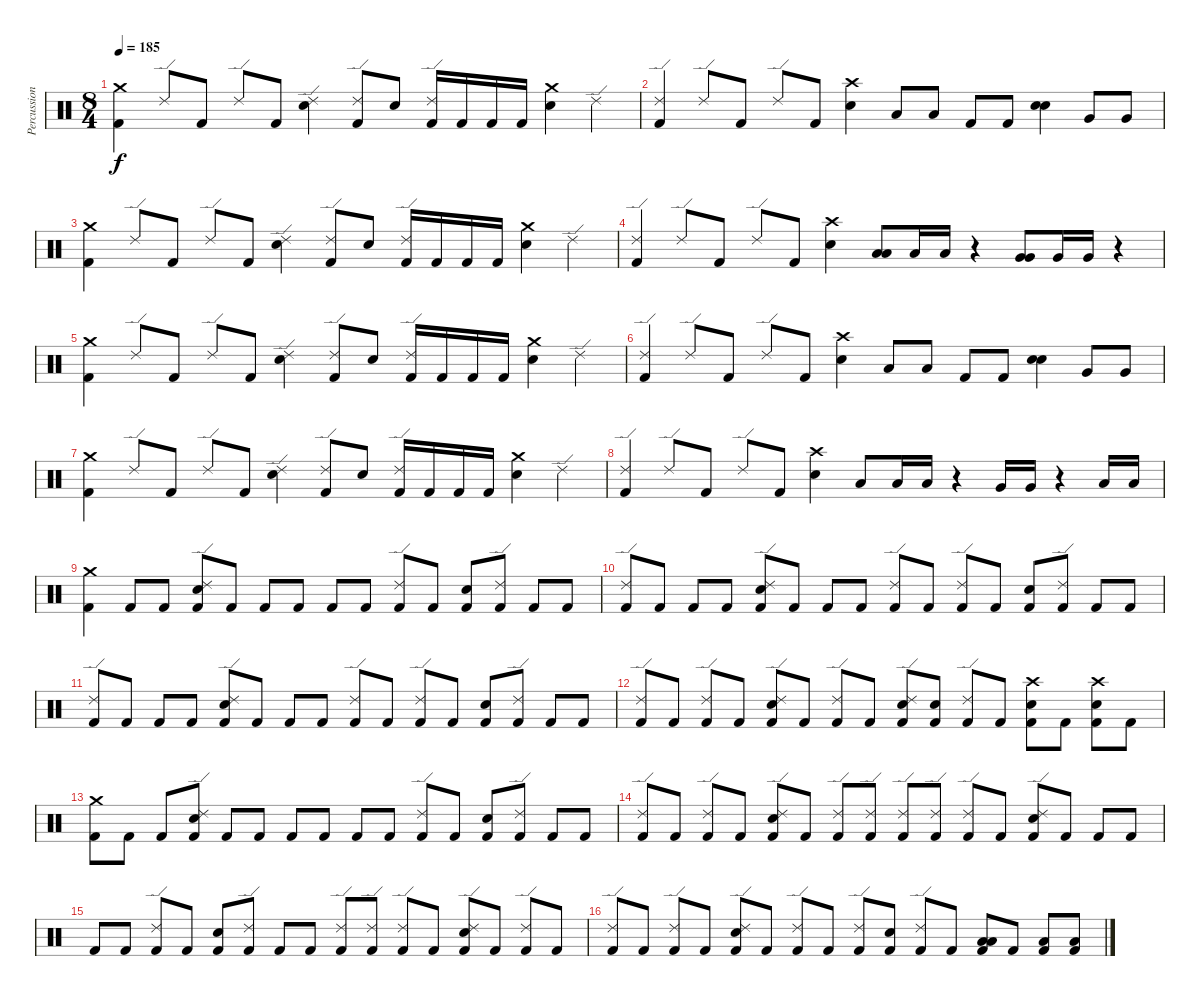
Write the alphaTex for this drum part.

\track ("Percussion" "Percussion") {instrument percussion}
\staff {score}
\articulation defaults
\ts (8 4)
\tempo 185
\clef neutral
\ks c
("Crash medium (hit)" "Kick (hit) 2").4{dy f} "Ride (edge) 2".8 "Kick (hit) 2".8 "Ride (edge) 2".8 "Kick (hit) 2".8 ("Ride (edge) 2" "Electric Snare (hit)").4 ("Ride (edge) 2" "Kick (hit) 2").8 "Electric Snare (hit)".8 ("Ride (edge) 2" "Kick (hit) 2").16 "Kick (hit) 2".16 "Kick (hit) 2".16 "Kick (hit) 2".16 ("Crash medium (hit)" "Electric Snare (hit)").4 "Ride (edge) 2".4 |
("Ride (edge) 2" "Kick (hit) 2").4 "Ride (edge) 2".8 "Kick (hit) 2".8 "Ride (edge) 2".8 "Kick (hit) 2".8 ("Crash high (hit)" "Electric Snare (hit)").4 "Low Tom (hit)".8 "Low Tom (hit)".8 "Kick (hit) 2".8 "Kick (hit) 2".8 ("Electric Snare (hit)" "Electric Snare (hit)").4 "Very Low Tom (hit)".8 "Very Low Tom (hit)".8 |
("Crash medium (hit)" "Kick (hit) 2").4 "Ride (edge) 2".8 "Kick (hit) 2".8 "Ride (edge) 2".8 "Kick (hit) 2".8 ("Ride (edge) 2" "Electric Snare (hit)").4 ("Ride (edge) 2" "Kick (hit) 2").8 "Electric Snare (hit)".8 ("Ride (edge) 2" "Kick (hit) 2").16 "Kick (hit) 2".16 "Kick (hit) 2".16 "Kick (hit) 2".16 ("Crash medium (hit)" "Electric Snare (hit)").4 "Ride (edge) 2".4 |
("Ride (edge) 2" "Kick (hit) 2").4 "Ride (edge) 2".8 "Kick (hit) 2".8 "Ride (edge) 2".8 "Kick (hit) 2".8 ("Crash high (hit)" "Electric Snare (hit)").4 ("Low Tom (hit)" "Low Tom (hit)").8 "Low Tom (hit)".16 "Low Tom (hit)".16 r.4 ("Very Low Tom (hit)" "Very Low Tom (hit)").8 "Very Low Tom (hit)".16 "Very Low Tom (hit)".16 r.4 |
("Crash medium (hit)" "Kick (hit) 2").4 "Ride (edge) 2".8 "Kick (hit) 2".8 "Ride (edge) 2".8 "Kick (hit) 2".8 ("Ride (edge) 2" "Electric Snare (hit)").4 ("Ride (edge) 2" "Kick (hit) 2").8 "Electric Snare (hit)".8 ("Ride (edge) 2" "Kick (hit) 2").16 "Kick (hit) 2".16 "Kick (hit) 2".16 "Kick (hit) 2".16 ("Crash medium (hit)" "Electric Snare (hit)").4 "Ride (edge) 2".4 |
("Ride (edge) 2" "Kick (hit) 2").4 "Ride (edge) 2".8 "Kick (hit) 2".8 "Ride (edge) 2".8 "Kick (hit) 2".8 ("Crash high (hit)" "Electric Snare (hit)").4 "Low Tom (hit)".8 "Low Tom (hit)".8 "Kick (hit) 2".8 "Kick (hit) 2".8 ("Electric Snare (hit)" "Electric Snare (hit)").4 "Very Low Tom (hit)".8 "Very Low Tom (hit)".8 |
("Crash medium (hit)" "Kick (hit) 2").4 "Ride (edge) 2".8 "Kick (hit) 2".8 "Ride (edge) 2".8 "Kick (hit) 2".8 ("Ride (edge) 2" "Electric Snare (hit)").4 ("Ride (edge) 2" "Kick (hit) 2").8 "Electric Snare (hit)".8 ("Ride (edge) 2" "Kick (hit) 2").16 "Kick (hit) 2".16 "Kick (hit) 2".16 "Kick (hit) 2".16 ("Crash medium (hit)" "Electric Snare (hit)").4 "Ride (edge) 2".4 |
("Ride (edge) 2" "Kick (hit) 2").4 "Ride (edge) 2".8 "Kick (hit) 2".8 "Ride (edge) 2".8 "Kick (hit) 2".8 ("Crash high (hit)" "Electric Snare (hit)").4 "Low Tom (hit)".8 "Low Tom (hit)".16 "Low Tom (hit)".16 r.4 "Very Low Tom (hit)".16 "Very Low Tom (hit)".16 r.4 "Low Floor Tom (hit)".16 "Low Floor Tom (hit)".16 |
("Crash medium (hit)" "Kick (hit) 2").4 "Kick (hit) 2".8 "Kick (hit) 2".8 ("Ride (edge) 2" "Electric Snare (hit)" "Kick (hit) 2").8 "Kick (hit) 2".8 "Kick (hit) 2".8 "Kick (hit) 2".8 "Kick (hit) 2".8 "Kick (hit) 2".8 ("Ride (edge) 2" "Kick (hit) 2").8 "Kick (hit) 2".8 ("Electric Snare (hit)" "Kick (hit) 2").8 ("Ride (edge) 2" "Kick (hit) 2").8 "Kick (hit) 2".8 "Kick (hit) 2".8 |
("Ride (edge) 2" "Kick (hit) 2").8 "Kick (hit) 2".8 "Kick (hit) 2".8 "Kick (hit) 2".8 ("Ride (edge) 2" "Electric Snare (hit)" "Kick (hit) 2").8 "Kick (hit) 2".8 "Kick (hit) 2".8 "Kick (hit) 2".8 ("Ride (edge) 2" "Kick (hit) 2").8 "Kick (hit) 2".8 ("Ride (edge) 2" "Kick (hit) 2").8 "Kick (hit) 2".8 ("Electric Snare (hit)" "Kick (hit) 2").8 ("Ride (edge) 2" "Kick (hit) 2").8 "Kick (hit) 2".8 "Kick (hit) 2".8 |
("Ride (edge) 2" "Kick (hit) 2").8 "Kick (hit) 2".8 "Kick (hit) 2".8 "Kick (hit) 2".8 ("Ride (edge) 2" "Electric Snare (hit)" "Kick (hit) 2").8 "Kick (hit) 2".8 "Kick (hit) 2".8 "Kick (hit) 2".8 ("Ride (edge) 2" "Kick (hit) 2").8 "Kick (hit) 2".8 ("Ride (edge) 2" "Kick (hit) 2").8 "Kick (hit) 2".8 ("Electric Snare (hit)" "Kick (hit) 2").8 ("Ride (edge) 2" "Kick (hit) 2").8 "Kick (hit) 2".8 "Kick (hit) 2".8 |
("Ride (edge) 2" "Kick (hit) 2").8 "Kick (hit) 2".8 ("Ride (edge) 2" "Kick (hit) 2").8 "Kick (hit) 2".8 ("Ride (edge) 2" "Electric Snare (hit)" "Kick (hit) 2").8 "Kick (hit) 2".8 ("Ride (edge) 2" "Kick (hit) 2").8 "Kick (hit) 2".8 ("Ride (edge) 2" "Electric Snare (hit)" "Kick (hit) 2").8 ("Electric Snare (hit)" "Kick (hit) 2").8 ("Ride (edge) 2" "Kick (hit) 2").8 "Kick (hit) 2".8 ("Crash high (hit)" "Electric Snare (hit)" "Kick (hit) 2").8 "Kick (hit) 2".8 ("Crash high (hit)" "Electric Snare (hit)" "Kick (hit) 2").8 "Kick (hit) 2".8 |
("Crash medium (hit)" "Kick (hit) 2").8 "Kick (hit) 2".8 "Kick (hit) 2".8 ("Ride (edge) 2" "Electric Snare (hit)" "Kick (hit) 2").8 "Kick (hit) 2".8 "Kick (hit) 2".8 "Kick (hit) 2".8 "Kick (hit) 2".8 "Kick (hit) 2".8 "Kick (hit) 2".8 ("Ride (edge) 2" "Kick (hit) 2").8 "Kick (hit) 2".8 ("Electric Snare (hit)" "Kick (hit) 2").8 ("Ride (edge) 2" "Kick (hit) 2").8 "Kick (hit) 2".8 "Kick (hit) 2".8 |
("Ride (edge) 2" "Kick (hit) 2").8 "Kick (hit) 2".8 ("Ride (edge) 2" "Kick (hit) 2").8 "Kick (hit) 2".8 ("Ride (edge) 2" "Electric Snare (hit)" "Kick (hit) 2").8 "Kick (hit) 2".8 ("Ride (edge) 2" "Kick (hit) 2").8 ("Ride (edge) 2" "Kick (hit) 2").8 ("Ride (edge) 2" "Kick (hit) 2").8 ("Ride (edge) 2" "Kick (hit) 2").8 ("Ride (edge) 2" "Kick (hit) 2").8 "Kick (hit) 2".8 ("Ride (edge) 2" "Electric Snare (hit)" "Kick (hit) 2").8 "Kick (hit) 2".8 "Kick (hit) 2".8 "Kick (hit) 2".8 |
"Kick (hit) 2".8 "Kick (hit) 2".8 ("Ride (edge) 2" "Kick (hit) 2").8 "Kick (hit) 2".8 ("Electric Snare (hit)" "Kick (hit) 2").8 ("Ride (edge) 2" "Kick (hit) 2").8 "Kick (hit) 2".8 "Kick (hit) 2".8 ("Ride (edge) 2" "Kick (hit) 2").8 ("Ride (edge) 2" "Kick (hit) 2").8 ("Ride (edge) 2" "Kick (hit) 2").8 "Kick (hit) 2".8 ("Ride (edge) 2" "Electric Snare (hit)" "Kick (hit) 2").8 "Kick (hit) 2".8 ("Ride (edge) 2" "Kick (hit) 2").8 "Kick (hit) 2".8 |
("Ride (edge) 2" "Kick (hit) 2").8 "Kick (hit) 2".8 ("Ride (edge) 2" "Kick (hit) 2").8 "Kick (hit) 2".8 ("Ride (edge) 2" "Electric Snare (hit)" "Kick (hit) 2").8 "Kick (hit) 2".8 ("Ride (edge) 2" "Kick (hit) 2").8 "Kick (hit) 2".8 ("Ride (edge) 2" "Kick (hit) 2").8 ("Electric Snare (hit)" "Kick (hit) 2").8 ("Ride (edge) 2" "Kick (hit) 2").8 "Kick (hit) 2".8 ("Low Tom (hit)" "Low Floor Tom (hit)" "Kick (hit) 2").8 "Kick (hit) 2".8 ("Low Floor Tom (hit)" "Kick (hit) 2").8 ("Low Floor Tom (hit)" "Kick (hit) 2").8
